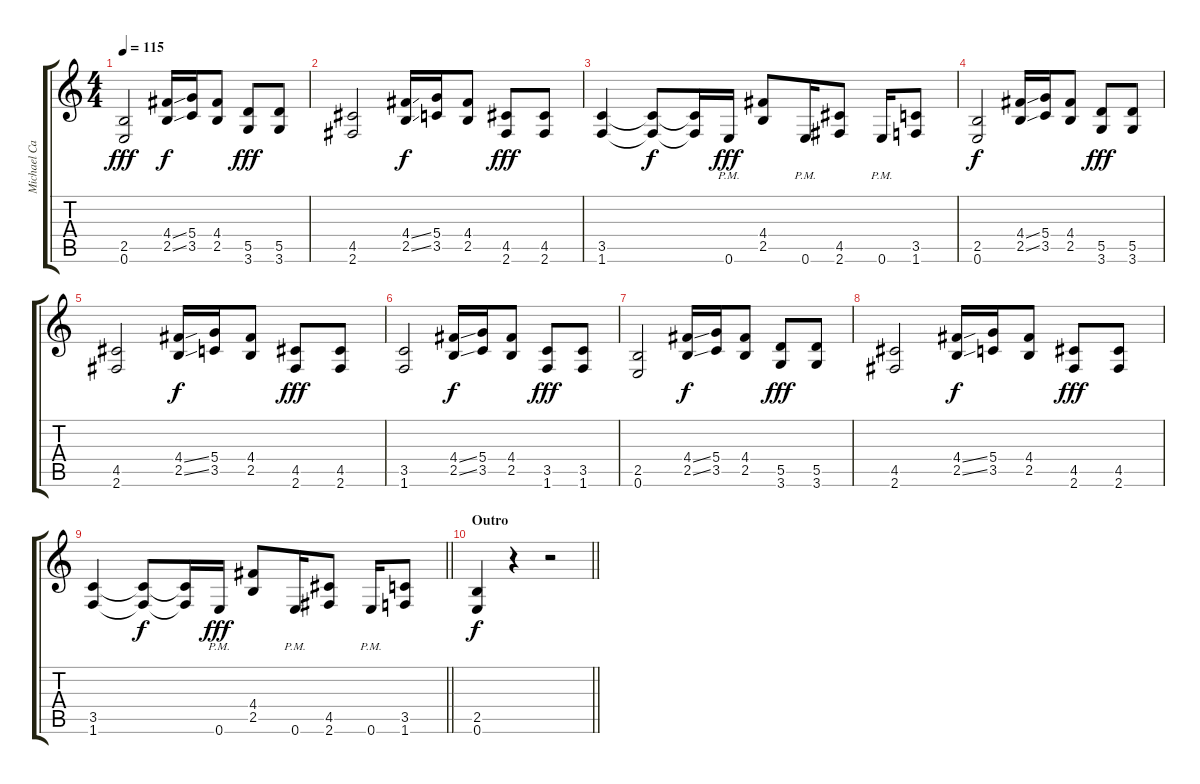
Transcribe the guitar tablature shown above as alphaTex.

\track ("Michael Carlisle" "Michael Ca") {instrument distortionguitar}
\staff {score tabs}
\tuning (E4 B3 G3 D3 A2 E2) {hide}
\ts (4 4)
\tempo 115
\clef g2
\ks c
(2.5 0.6).2{dy fff} (4.4{ss} 2.5{ss}).16{dy f} (5.4 3.5).16 (4.4 2.5).8 (5.5 3.6).8{dy fff} (5.5 3.6).8 |
(4.5 2.6).2 (4.4{ss} 2.5{ss}).16{dy f} (5.4 3.5).16 (4.4 2.5).8 (4.5 2.6).8{dy fff} (4.5 2.6).8 |
(3.5 1.6).4 (3.5{t} 1.6{t}).8{dy f} (3.5{t} 1.6{t}).16 0.6{pm}.16{dy fff} (4.4 2.5).8 0.6{pm}.16 (4.5 2.6).8 0.6{pm}.16 (3.5 1.6).8 |
(2.5 0.6).2{dy f} (4.4{ss} 2.5{ss}).16 (5.4 3.5).16 (4.4 2.5).8 (5.5 3.6).8{dy fff} (5.5 3.6).8 |
(4.5 2.6).2 (4.4{ss} 2.5{ss}).16{dy f} (5.4 3.5).16 (4.4 2.5).8 (4.5 2.6).8{dy fff} (4.5 2.6).8 |
(3.5 1.6).2 (4.4{ss} 2.5{ss}).16{dy f} (5.4 3.5).16 (4.4 2.5).8 (3.5 1.6).8{dy fff} (3.5 1.6).8 |
(2.5 0.6).2 (4.4{ss} 2.5{ss}).16{dy f} (5.4 3.5).16 (4.4 2.5).8 (5.5 3.6).8{dy fff} (5.5 3.6).8 |
(4.5 2.6).2 (4.4{ss} 2.5{ss}).16{dy f} (5.4 3.5).16 (4.4 2.5).8 (4.5 2.6).8{dy fff} (4.5 2.6).8 |
\barLineRight lightlight
(3.5 1.6).4 (3.5{t} 1.6{t}).8{dy f} (3.5{t} 1.6{t}).16 0.6{pm}.16{dy fff} (4.4 2.5).8 0.6{pm}.16 (4.5 2.6).8 0.6{pm}.16 (3.5 1.6).8 |
\section ("" "Outro")
\barLineRight lightlight
(2.5 0.6).4{dy f} r.4 r.2
